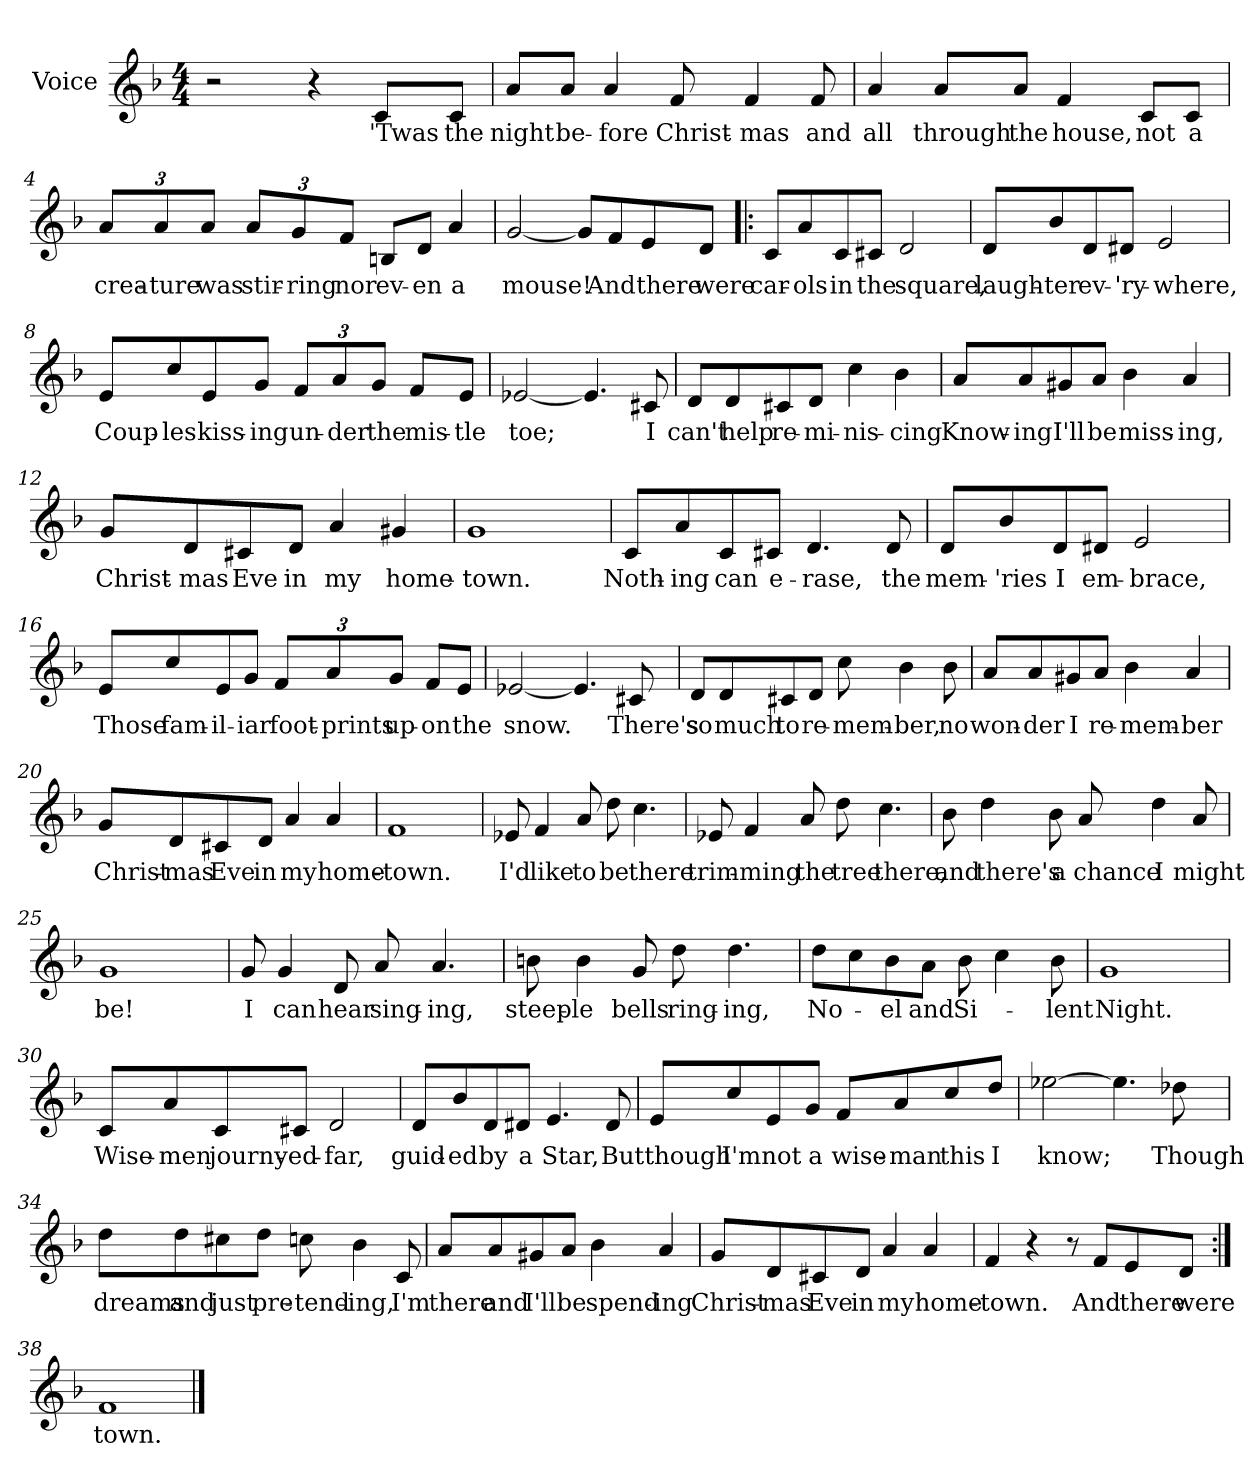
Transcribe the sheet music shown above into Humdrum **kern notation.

**kern	**text
*part1	*part1
*staff1	*staff1
*I"Voice	*
*clefG2	*
*k[b-]	*
*F:	*
*M4/4	*
=1	=1
2r	.
4r	.
8c/L	'Twas
8c/J	the
=2	=2
8a/L	night
8a/J	be-
4a/	-fore
8f/	Christ-
4f/	-mas
8f/	and
=3	=3
4a/	all
8a/L	through
8a/J	the
4f/	house,
8c/L	not
8c/J	a
!!LO:LB:g=z
=4	=4
*Xbrackettup	*
12a/L	crea-
12a/	-ture
12a/J	was
12a/L	stir-
12g/	-ring
12f/J	nor
8Bn/L	ev-
8d/J	-en
4a/	a
=5	=5
[2g/	mouse!
8g/L]	.
8f/	And
8e/	there
8d/J	were
!!LO:LB:g=z
=6!|:	=6!|:
8c/L	car-
8a/	-ols
8c/	in
8c#X/J	the
2d/	square,
=7	=7
8d/L	laugh-
8b-/	-ter
8d/	ev-
8d#X/J	-'ry-
2e/	-where,
=8	=8
8e/L	Coup-
8cc/	-les
8e/	kiss-
8g/J	-ing
12f/L	un-
12a/	-der
12g/J	the
8f/L	mis-
8e/J	-tle
!!LO:LB:g=z
=9	=9
[2e-X/	toe;
4.e-/]	.
8c#X/	I
=10	=10
8d/L	can't
8d/	help
8c#X/	re-
8d/J	-mi-
4cc\	-nis-
4b-\	-cing
=11	=11
8a/L	Know-
8a/	-ing
8g#X/	I'll
8a/J	be
4b-\	miss-
4a/	-ing,
!!LO:LB:g=z
=12	=12
8g/L	Christ-
8d/	-mas
8c#X/	Eve
8d/J	in
4a/	my
4g#X/	home-
=13	=13
1g	-town.
=14	=14
8c/L	Noth-
8a/	-ing
8c/	can
8c#X/J	e-
4.d/	-rase,
8d/	the
=15	=15
8d/L	mem-
8b-/	-'ries
8d/	I
8d#X/J	em-
2e/	-brace,
!!LO:LB:g=z
=16	=16
8e/L	Those
8cc/	fam-
8e/	il-
8g/J	-iar
12f/L	foot-
12a/	-prints
12g/J	up-
8f/L	-on
8e/J	the
=17	=17
[2e-X/	snow.
4.e-/]	.
8c#X/	There's
=18	=18
8d/L	so
8d/	much
8c#X/	to
8d/J	re-
8cc\	-mem-
4b-\	ber,
8b-\	no
!!LO:LB:g=z
=19	=19
8a/L	won-
8a/	-der
8g#X/	I
8a/J	re-
4b-\	-mem-
4a/	ber
=20	=20
8g/L	Christ-
8d/	-mas
8c#X/	Eve
8d/J	in
4a/	my
4a/	home-
=21	=21
1f	-town.
=22	=22
8e-X/	I'd
4f/	like
8a/	to
8dd\	be
4.cc\	there
!!LO:LB:g=z
=23	=23
8e-X/	trim-
4f/	-ming
8a/	the
8dd\	tree
4.cc\	there,
=24	=24
8b-\	and
4dd\	there's
8b-\	a
8a/	chance
4dd\	I
8a/	might
=25	=25
1g	be!
!!LO:PB:g=z
=26	=26
8g/	I
4g/	can
8d/	hear
8a/	sing-
4.a/	-ing,
=27	=27
8bn\	steep-
4b\	-le
8g/	bells
8dd\	ring-
4.dd\	-ing,
=28	=28
8dd\L	No-
8cc\	.
8b-\	el
8a\J	and
8b-\	Si-
4cc\	.
8b-\	-lent
!!LO:LB:g=z
=29	=29
1g	Night.
=30	=30
8c/L	Wise-
8a/	-men
8c/	journy-
8c#X/J	-ed-
2d/	far,
=31	=31
8d/L	guid-
8b-/	-ed
8d/	by
8d#X/J	a
4.e/	Star,
8d#/	But
!!LO:LB:g=z
=32	=32
8e/L	though
8cc/	I'm
8e/	not
8g/J	a
8f/L	wise-
8a/	-man
8cc/	this
8dd/J	I
=33	=33
[2ee-X\	know;
4.ee-\]	.
8dd-X\	Though
=34	=34
8dd\L	dreams
8dd\	and
8cc#X\	just
8dd\J	pre-
8ccn\	-tend-
4b-\	-ing,
8c/	I'm
!!LO:LB:g=z
=35	=35
8a/L	there
8a/	and
8g#X/	I'll
8a/J	be
4b-\	spend-
4a/	-ing
=36	=36
8g/L	Christ-
8d/	-mas
8c#X/	Eve
8d/J	in
4a/	my
4a/	home-
=37	=37
4f/	-town.
4r	.
8r	.
8f/L	And
8e/	there
8d/J	were
=38:|!	=38:|!
1f	town.
==	==
*-	*-
